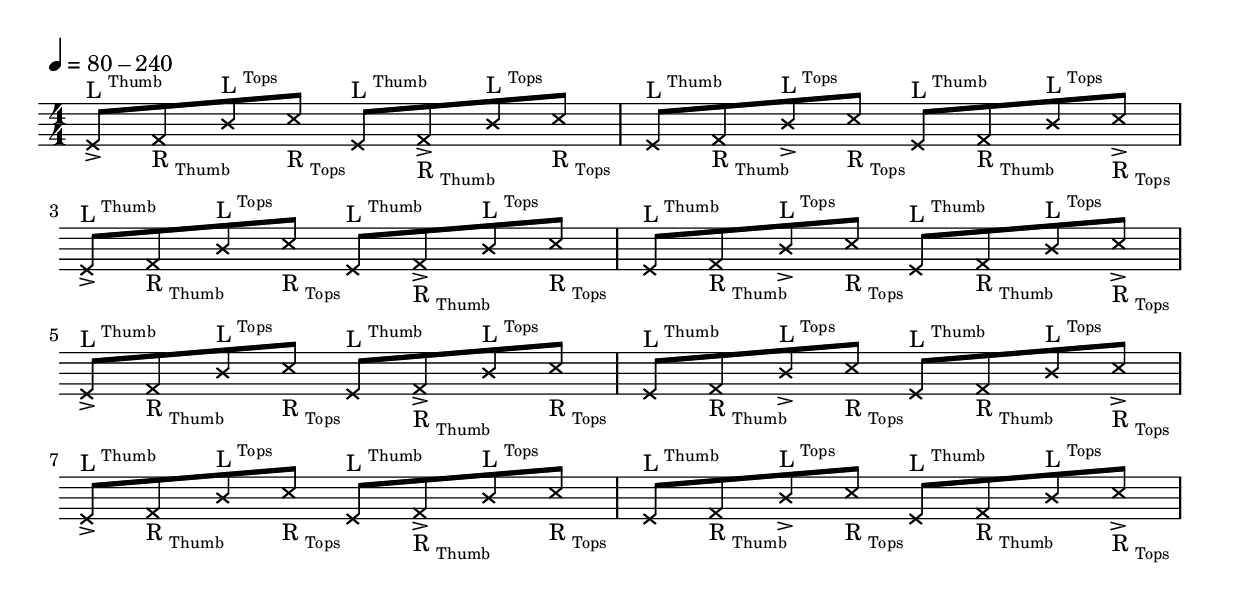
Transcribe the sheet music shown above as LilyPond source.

\version "2.24.1"
\include "../global.ly"

\layout {
  indent = -3.5
}

\relative {
  \defaultScoreSettings
  \tempo 4 = 80 - 240
  \time 4/4

  \rimNote

  \repeat unfold 4 { 
    e'8^\LThumbTop-> f_\RThumbBtm   b^\LTopsTop   c_\RTopsBtm   
    e,8^\LThumbTop   f_\RThumbBtm-> b^\LTopsTop   c_\RTopsBtm   
    e,8^\LThumbTop   f_\RThumbBtm   b^\LTopsTop-> c_\RTopsBtm   
    e,8^\LThumbTop   f_\RThumbBtm   b^\LTopsTop   c_\RTopsBtm-> 
    \break
  }

  \resetNoteHead
}